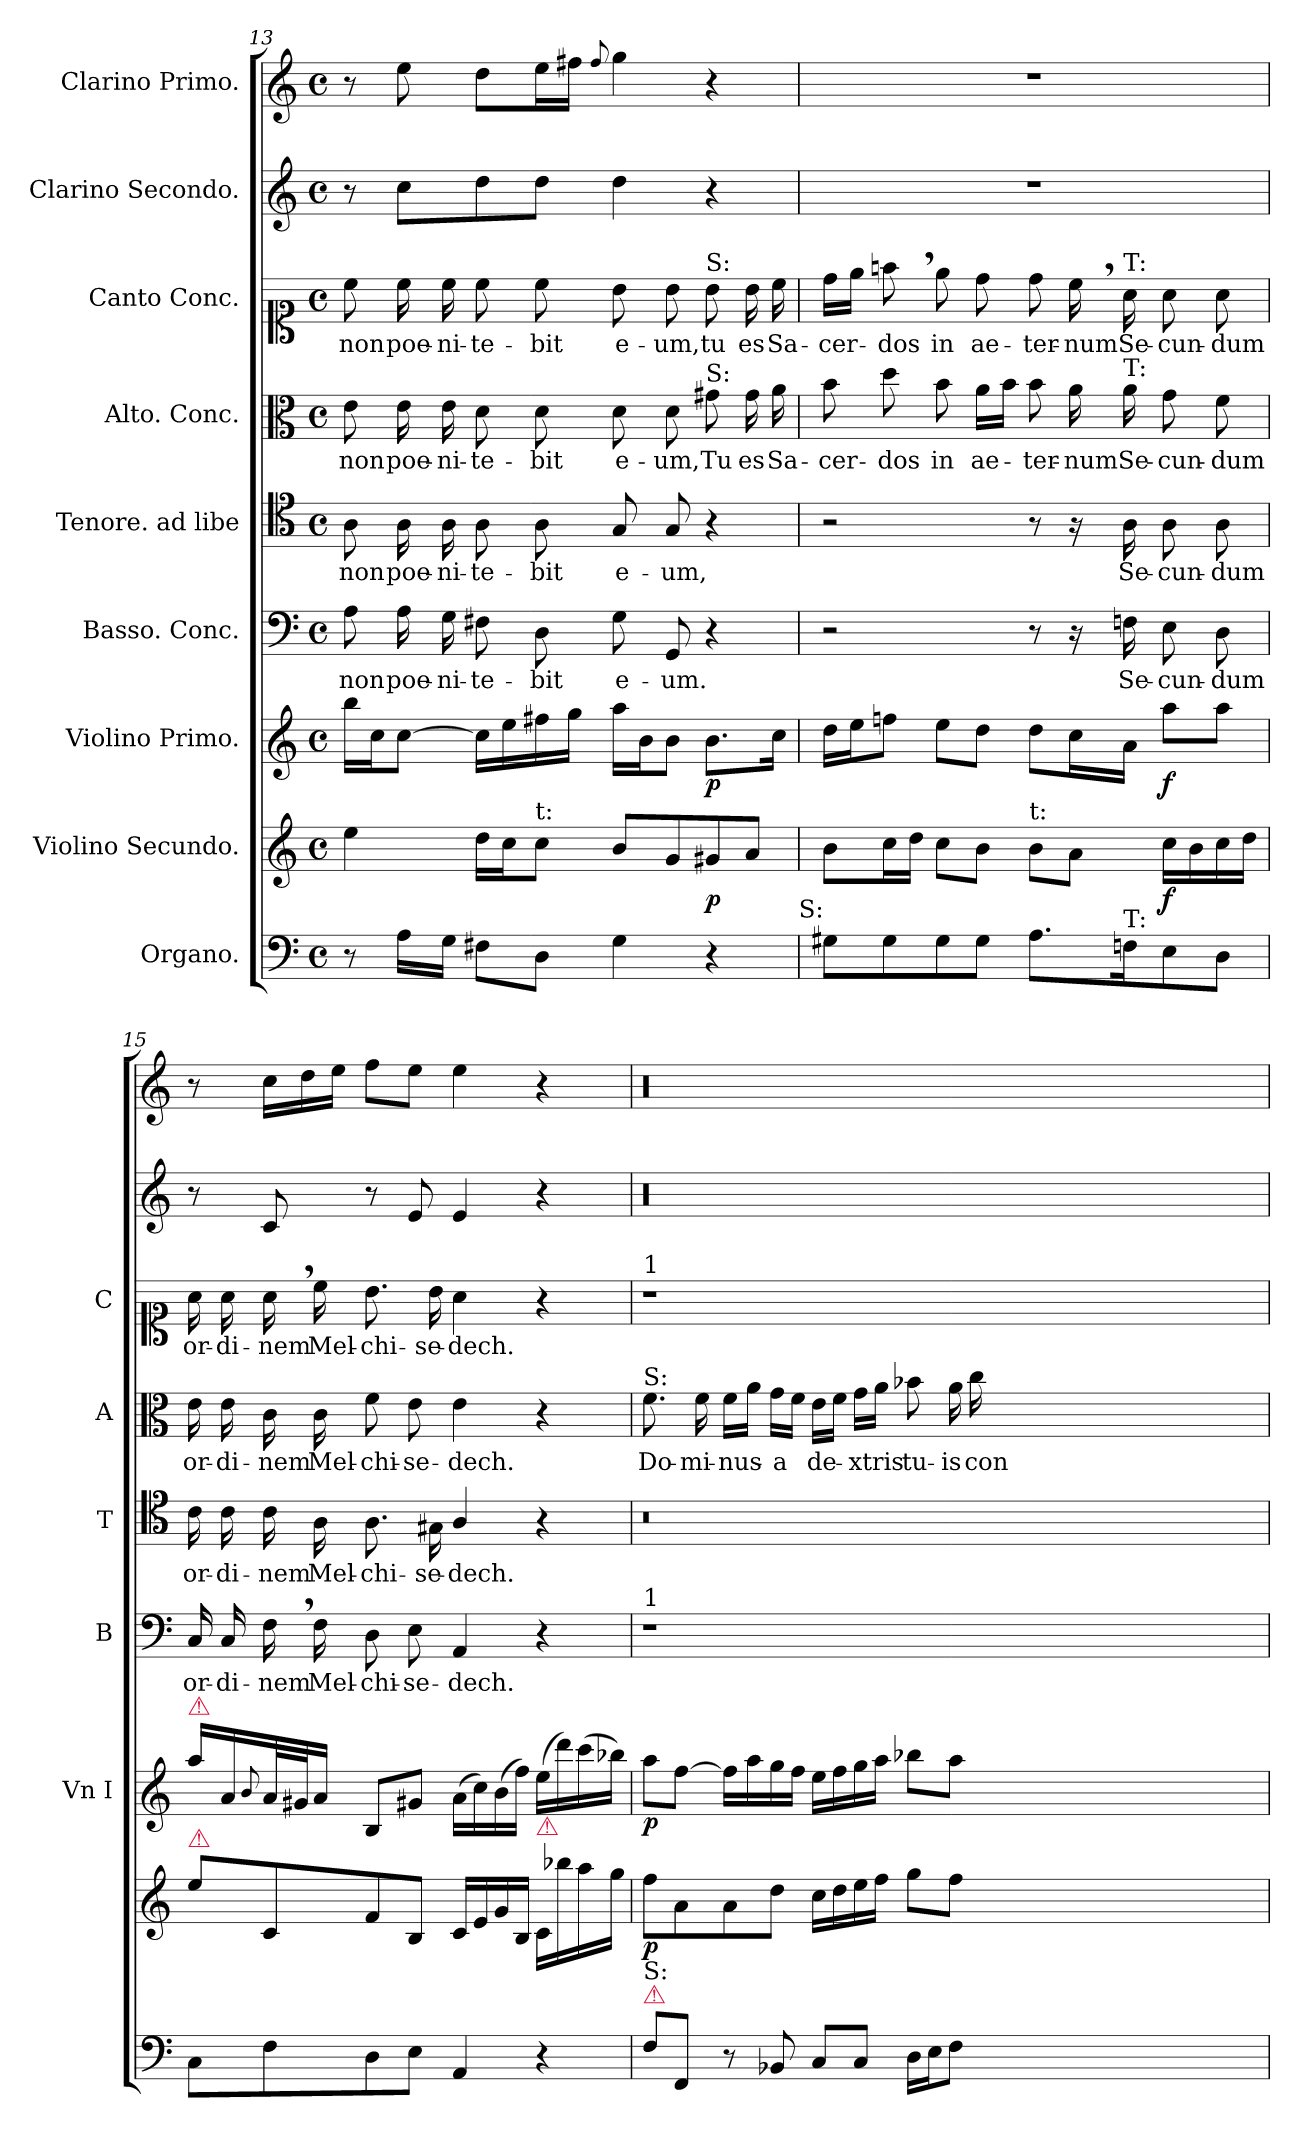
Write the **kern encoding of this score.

**kern	**kern	**dynam	**kern	**dynam	**kern	**text	**kern	**text	**kern	**text	**kern	**text	**kern	**kern
*part9	*part8	*part8	*part7	*part7	*part6	*part6	*part5	*part5	*part4	*part4	*part3	*part3	*part2	*part1
*staff9	*staff8	*staff8	*staff7	*staff7	*staff6	*staff6	*staff5	*staff5	*staff4	*staff4	*staff3	*staff3	*staff2	*staff1
*I"Organo.	*I"Violino Secundo.	*	*I"Violino Primo.	*	*I"Basso. Conc.	*	*I"Tenore. ad libe	*	*I"Alto. Conc.	*	*I"Canto Conc.	*	*I"Clarino Secondo.	*I"Clarino Primo.
*	*	*	*I'Vn I	*	*I'B	*	*I'T	*	*I'A	*	*I'C	*	*	*
*clefF4	*clefG2	*	*clefG2	*	*clefF4	*	*clefC4	*	*clefC3	*	*clefC1	*	*clefG2	*clefG2
*k[]	*k[]	*	*k[]	*	*k[]	*	*k[]	*	*k[]	*	*k[]	*	*k[]	*k[]
*M4/4	*M4/4	*	*M4/4	*	*M4/4	*	*M4/4	*	*M4/4	*	*M4/4	*	*M4/4	*M4/4
*met(c)	*met(c)	*	*met(c)	*	*met(c)	*	*met(c)	*	*met(c)	*	*met(c)	*	*met(c)	*met(c)
=13	=13	=13	=13	=13	=13	=13	=13	=13	=13	=13	=13	=13	=13	=13
8r	4ee\	.	16bb\LL	.	8A\	-non	8A\	-non	8e\	non	8cc\	non	8r	8r
.	.	.	16cc\J	.	.	.	.	.	.	.	.	.	.	.
16A\LL	.	.	[8cc\J	.	16A\	poe-	16A\	poe-	16e\	poe-	16cc\	poe-	8cc\L	8ee\
16G\JJ	.	.	.	.	16G\	-ni-	16A\	-ni-	16e\	-ni-	16cc\	-ni-	.	.
8F#X\L	16dd\LL	.	16cc\LL]	.	8F#X\	-te-	8A\	-te-	8d\	-te-	8cc\	-te-	8dd\	8dd\L
.	16cc\J	.	16ee\	.	.	.	.	.	.	.	.	.	.	.
!	!LO:TX:a:t=t&colon;	!	!	!	!	!	!	!	!	!	!	!	!	!
8D\J	8cc\J	.	16ff#X\	.	8D\	-bit	8A\	-bit	8d\	-bit	8cc\	-bit	8dd\J	16ee\L
.	.	.	16gg\JJ	.	.	.	.	.	.	.	.	.	.	16ff#X\JJ
.	.	.	.	.	.	.	.	.	.	.	.	.	.	8qqff#/
4G\	8b/L	.	16aa\LL	.	8G\	e-	8G/	e-	8d\	e-	8b\	e-	4dd\	4gg\
.	.	.	16b\J	.	.	.	.	.	.	.	.	.	.	.
.	8g/	.	8b\J	.	8GG/	-um.	8G/	-um,	8d\	-um,	8b\	-um,	.	.
!	!	!	!	!	!	!	!	!	!	!	!LO:TX:a:t=S&colon;	!	!	!
!	!	!	!	!	!	!	!	!	!LO:TX:a:t=S&colon;	!	!	!	!	!
!	!	!LO:DY:b	!	!	!	!	!	!	!	!	!	!	!	!
4r	8g#X/	p	8.b\L	p	4r	.	4r	.	8g#X\	Tu	8b\	tu	4r	4r
.	8a/J	.	.	.	.	.	.	.	16g#\	es	16b\	es	.	.
.	.	.	16cc\Jk	.	.	.	.	.	16a\	Sa-	16cc\	Sa-	.	.
=14	=14	=14	=14	=14	=14	=14	=14	=14	=14	=14	=14	=14	=14	=14
!LO:TX:a:rj:t=S&colon;	!	!	!	!	!	!	!	!	!	!	!	!	!	!
8G#X\L	8b\L	.	16dd\LL	.	2r	.	2r	.	8b\	-cer-	16dd\LL	-cer-	1r	1r
.	.	.	16ee\J	.	.	.	.	.	.	.	16ee\JJ	.	.	.
8G#\	16cc\L	.	8ffn\J	.	.	.	.	.	8dd\	-dos	8ffn,\	-dos	.	.
.	16dd\JJ	.	.	.	.	.	.	.	.	.	.	.	.	.
8G#\	8cc\L	.	8ee\L	.	.	.	.	.	8b\	in	8ee\	in	.	.
8G#\J	8b\J	.	8dd\J	.	.	.	.	.	16a\LL	ae-	8dd\	ae-	.	.
.	.	.	.	.	.	.	.	.	16b\JJ	.	.	.	.	.
!	!LO:TX:a:t=t&colon;	!	!	!	!	!	!	!	!	!	!	!	!	!
8.A\L	8b\L	.	8dd\L	.	8r	.	8r	.	8b\	-ter-	8dd\	-ter-	.	.
.	8a\J	.	16cc\L	.	16r	.	16r	.	16a\	-num	16cc,\	-num	.	.
!	!	!	!	!	!	!	!	!	!	!	!LO:TX:a:t=T&colon;	!	!	!
!	!	!	!	!	!	!	!	!	!LO:TX:a:t=T&colon;	!	!	!	!	!
!LO:TX:a:t=T&colon;	!	!	!	!	!	!	!	!	!	!	!	!	!	!
16Fn\K	.	.	16a\JJ	.	16Fn\	Se-	16A\	Se-	16a\	Se-	16a\	Se-	.	.
8E\	16cc\LL	f	8aa\L	f	8E\	-cun-	8A\	-cun-	8g\	-cun-	8a\	-cun-	.	.
.	16b\	.	.	.	.	.	.	.	.	.	.	.	.	.
8D\J	16cc\	.	8aa\J	.	8D\	-dum	8A\	-dum	8f\	-dum	8a\	-dum	.	.
.	16dd\JJ	.	.	.	.	.	.	.	.	.	.	.	.	.
=15	=15	=15	=15	=15	=15	=15	=15	=15	=15	=15	=15	=15	=15	=15
!	!	!	!LO:TX:a:color=crimson:t=⚠	!	!	!	!	!	!	!	!	!	!	!
!	!LO:TX:a:color=crimson:t=⚠	!	!	!	!	!	!	!	!	!	!	!	!	!
8C\L	8ee\L	.	16aa\LL	.	16C/	or-	16c\	or-	16e\	or-	16a\	or-	8r	8r
.	.	.	16a/	.	16C/	-di-	16c\	-di-	16e\	-di-	16a\	-di-	.	.
.	.	.	8qqb/	.	.	.	.	.	.	.	.	.	.	.
*	*	*	*	*	*	*	*	*	*	*	*	*	*	*Xtuplet
8F\	8c/	.	32a/L	.	16F,\	-nem	16c\	-nem	16c\	-nem	16a,\	-nem	8c/	24cc\LL
.	.	.	32g#X/J	.	.	.	.	.	.	.	.	.	.	.
.	.	.	.	.	.	.	.	.	.	.	.	.	.	24dd\
.	.	.	16a/JJ	.	16F\	Mel-	16A\	Mel-	16c\	Mel-	16cc\	Mel-	.	.
.	.	.	.	.	.	.	.	.	.	.	.	.	.	24ee\JJ
8D\	8f/	.	8B/L	.	8D\	-chi-	8.A\	-chi-	8f\	-chi-	8.b\	-chi-	8r	8ff\L
8E\J	8B/J	.	8g#X/J	.	8E\	-se-	.	.	8e\	-se-	.	.	8e/	8ee\J
.	.	.	.	.	.	.	16G#X\	-se-	.	.	16b\	-se-	.	.
4AA/	16c/LL	.	(16a\LL	.	4AA/	-dech.	4A/	-dech.	4e\	-dech.	4a\	-dech.	4e/	4ee\
.	16e/	.	16cc\)	.	.	.	.	.	.	.	.	.	.	.
.	16g/	.	(16b\	.	.	.	.	.	.	.	.	.	.	.
.	16B/JJ	.	16ff\JJ)	.	.	.	.	.	.	.	.	.	.	.
!	!LO:TX:a:color=crimson:t=⚠	!	!	!	!	!	!	!	!	!	!	!	!	!
4r	16c/LL	.	(16ee\LL	.	4r	.	4r	.	4r	.	4r	.	4r	4r
.	16bb-X\	.	16ddd\)	.	.	.	.	.	.	.	.	.	.	.
.	16aa\	.	(16ccc\	.	.	.	.	.	.	.	.	.	.	.
.	16gg\JJ	.	16bb-X\JJ)	.	.	.	.	.	.	.	.	.	.	.
=16	=16	=16	=16	=16	=16	=16	=16	=16	=16	=16	=16	=16	=16	=16
!	!	!	!	!	!	!	!	!	!	!	!LO:TX:a:t=1	!	!	!
!	!	!	!	!	!	!	!	!	!LO:TX:a:t=S&colon;	!	!	!	!	!
!	!	!	!	!	!LO:TX:a:t=1	!	!	!	!	!	!	!	!	!
!LO:TX:a:color=crimson:t=⚠	!	!	!	!	!	!	!	!	!	!	!	!	!	!
!LO:TX:a:t=S&colon;	!	!	!	!	!	!	!	!	!	!	!	!	!	!
8F\L	8ff\L	p	8aa\L	p	1r	.	0r	.	8.f\	Do-	1r	.	00r	00r
8FF/J	8a\	.	[8ff\J	.	.	.	.	.	.	.	.	.	.	.
.	.	.	.	.	.	.	.	.	16f\	-mi-	.	.	.	.
8r	8a\	.	16ff\LL]	.	.	.	.	.	16f\LL	-nus-	.	.	.	.
.	.	.	16aa\	.	.	.	.	.	16a\JJ	.	.	.	.	.
8BB-X/	8dd\J	.	16gg\	.	.	.	.	.	16g\LL	-a	.	.	.	.
.	.	.	16ff\JJ	.	.	.	.	.	16f\JJ	.	.	.	.	.
8C/L	16cc\LL	.	16ee\LL	.	.	.	.	.	16e\LL	de-	.	.	.	.
.	16dd\	.	16ff\	.	.	.	.	.	16f\JJ	.	.	.	.	.
8C/J	16ee\	.	16gg\	.	.	.	.	.	16g\LL	-xtris	.	.	.	.
.	16ff\JJ	.	16aa\JJ	.	.	.	.	.	16a\JJ	.	.	.	.	.
16D\LL	8gg\L	.	8bb-X\L	.	.	.	.	.	8b-X\	tu-	.	.	.	.
16E\J	.	.	.	.	.	.	.	.	.	.	.	.	.	.
8F\J	8ff\J	.	8aa\J	.	.	.	.	.	16a\	-is	.	.	.	.
.	.	.	.	.	.	.	.	.	16cc\	con-	.	.	.	.
0.ryy	0.ryy	.	0.ryy	.	0.ryy	.	.	.	0.ryy	.	0.ryy	.	.	.
.	.	.	.	.	.	.	0ryy	.	.	.	.	.	.	.
=	=	=	=	=	=	=	=	=	=	=	=	=	=	=
*-	*-	*-	*-	*-	*-	*-	*-	*-	*-	*-	*-	*-	*-	*-
